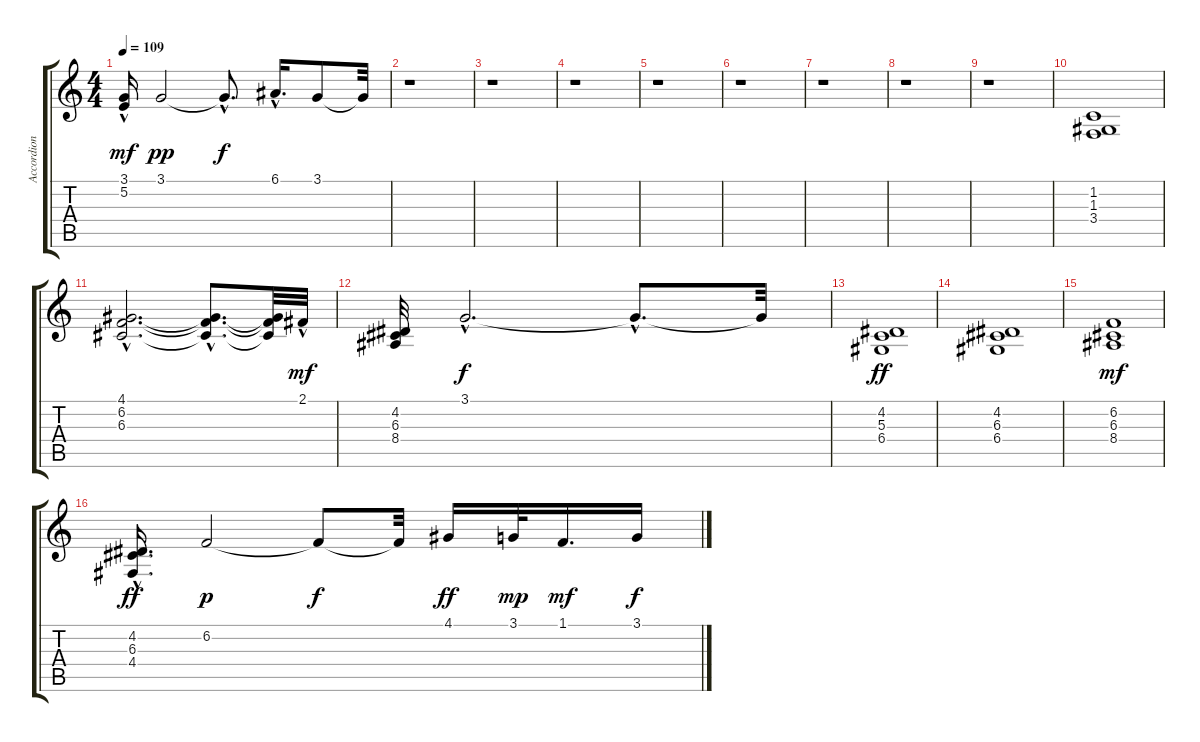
\track ("Accordion" "Accordion") {instrument accordion}
\staff {score tabs}
\tuning (E4 B3 G3 D3 A2 E2) {hide}
\ts (4 4)
\tempo 109
\clef g2
\ks c
(3.1{hac} 5.2).16{dy mf} 3.1.2{dy pp} 3.1{hac t}.8{d dy f} 6.1{hac}.16{d} 3.1.8 3.1{t}.32 |
r.1 |
r.1 |
r.1 |
r.1 |
r.1 |
r.1 |
r.1 |
r.1 |
(1.2 1.3 3.4).1 |
(4.1{hac} 6.2{hac} 6.3{hac}).2{d} (4.1{hac t} 6.2{hac t} 6.3{hac t}).8{d} (4.1{t} 6.2{t} 6.3{t}).32 2.1{hac}.32{dy mf} |
(4.2 6.3 8.4).32 3.1{hac}.2{d dy f} 3.1{hac t}.8{d} 3.1{t}.32 |
(4.2 5.3 6.4).1{dy ff} |
(4.2 6.3 6.4).1 |
(6.2 6.3 8.4).1{dy mf} |
(4.2 6.3 4.4{hac}).16{d dy ff} 6.2.2{dy p} 6.2{t}.8{dy f} 6.2{t}.32 4.1.16{dy ff} 3.1.32{dy mp} 1.1.16{d dy mf} 3.1.16{dy f}
